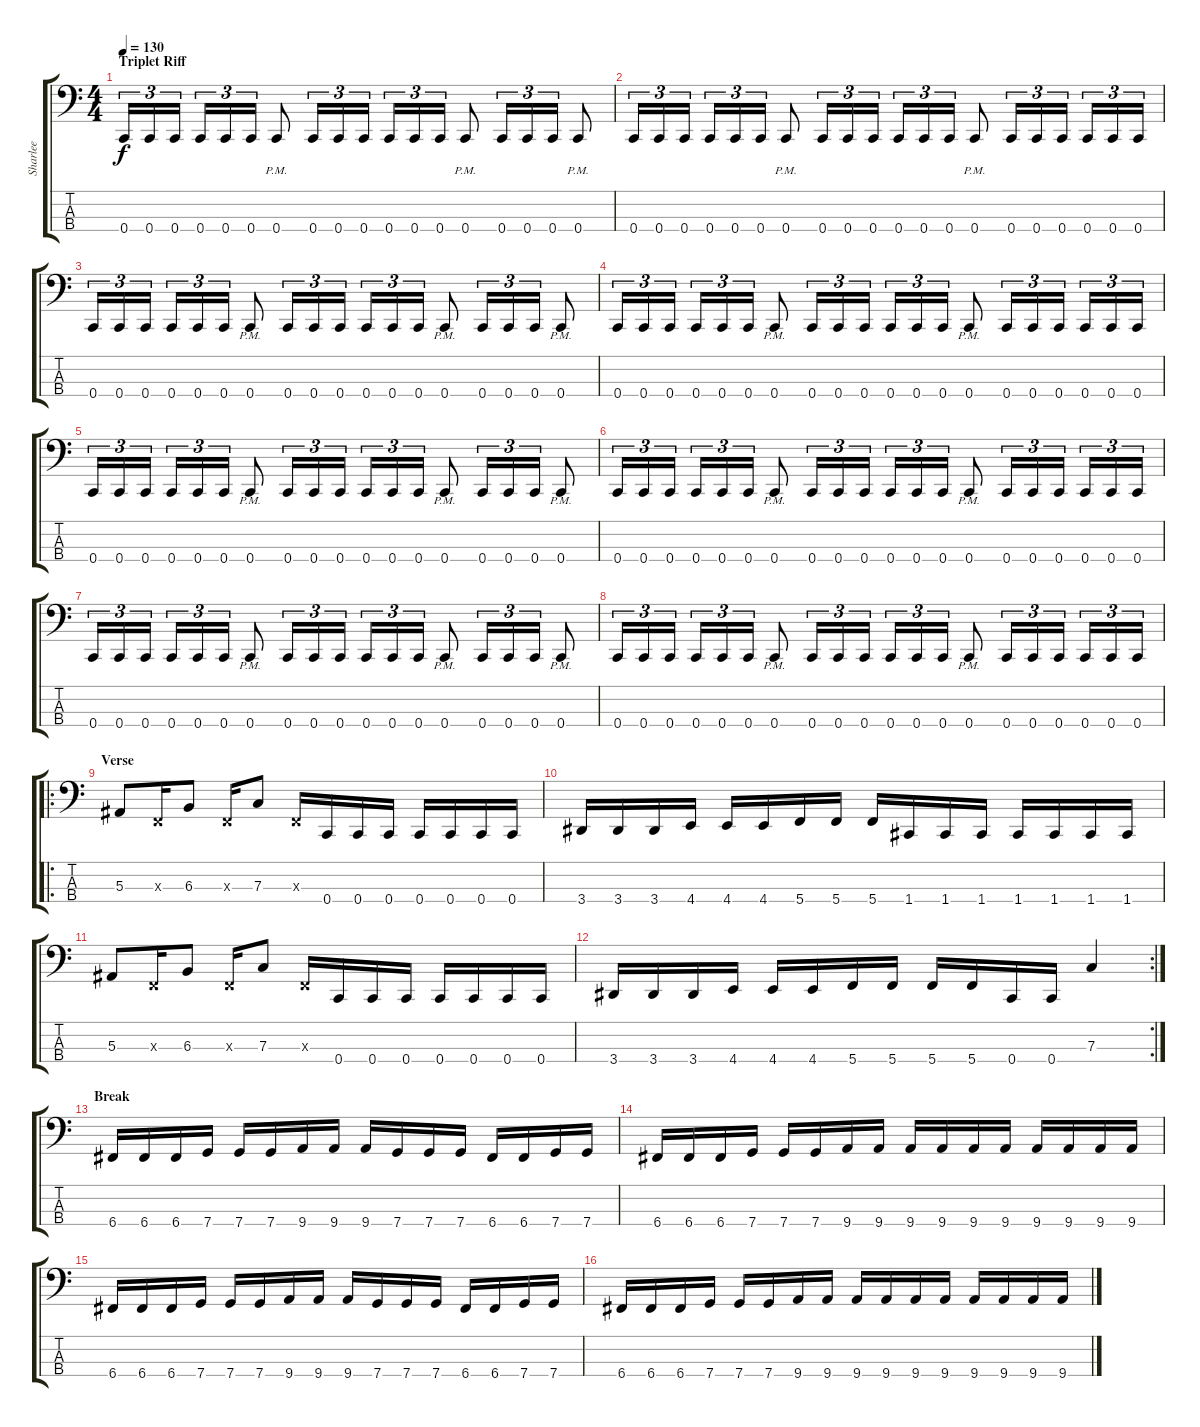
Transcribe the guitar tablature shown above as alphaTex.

\track ("Sharlee" "Sharlee") {instrument electricbasspick}
\staff {score tabs}
\tuning (Eb2 Bb1 F1 C1) {hide}
\ts (4 4)
\section ("" "Triplet Riff")
\tempo 130
\clef f4
\ks c
0.4.16{tu (3 2) dy f} 0.4.16{tu (3 2)} 0.4.16{tu (3 2)} 0.4.16{tu (3 2)} 0.4.16{tu (3 2)} 0.4.16{tu (3 2)} 0.4{pm}.8 0.4.16{tu (3 2)} 0.4.16{tu (3 2)} 0.4.16{tu (3 2)} 0.4.16{tu (3 2)} 0.4.16{tu (3 2)} 0.4.16{tu (3 2)} 0.4{pm}.8 0.4.16{tu (3 2)} 0.4.16{tu (3 2)} 0.4.16{tu (3 2)} 0.4{pm}.8 |
0.4.16{tu (3 2)} 0.4.16{tu (3 2)} 0.4.16{tu (3 2)} 0.4.16{tu (3 2)} 0.4.16{tu (3 2)} 0.4.16{tu (3 2)} 0.4{pm}.8 0.4.16{tu (3 2)} 0.4.16{tu (3 2)} 0.4.16{tu (3 2)} 0.4.16{tu (3 2)} 0.4.16{tu (3 2)} 0.4.16{tu (3 2)} 0.4{pm}.8 0.4.16{tu (3 2)} 0.4.16{tu (3 2)} 0.4.16{tu (3 2)} 0.4.16{tu (3 2)} 0.4.16{tu (3 2)} 0.4.16{tu (3 2)} |
0.4.16{tu (3 2)} 0.4.16{tu (3 2)} 0.4.16{tu (3 2)} 0.4.16{tu (3 2)} 0.4.16{tu (3 2)} 0.4.16{tu (3 2)} 0.4{pm}.8 0.4.16{tu (3 2)} 0.4.16{tu (3 2)} 0.4.16{tu (3 2)} 0.4.16{tu (3 2)} 0.4.16{tu (3 2)} 0.4.16{tu (3 2)} 0.4{pm}.8 0.4.16{tu (3 2)} 0.4.16{tu (3 2)} 0.4.16{tu (3 2)} 0.4{pm}.8 |
0.4.16{tu (3 2)} 0.4.16{tu (3 2)} 0.4.16{tu (3 2)} 0.4.16{tu (3 2)} 0.4.16{tu (3 2)} 0.4.16{tu (3 2)} 0.4{pm}.8 0.4.16{tu (3 2)} 0.4.16{tu (3 2)} 0.4.16{tu (3 2)} 0.4.16{tu (3 2)} 0.4.16{tu (3 2)} 0.4.16{tu (3 2)} 0.4{pm}.8 0.4.16{tu (3 2)} 0.4.16{tu (3 2)} 0.4.16{tu (3 2)} 0.4.16{tu (3 2)} 0.4.16{tu (3 2)} 0.4.16{tu (3 2)} |
0.4.16{tu (3 2)} 0.4.16{tu (3 2)} 0.4.16{tu (3 2)} 0.4.16{tu (3 2)} 0.4.16{tu (3 2)} 0.4.16{tu (3 2)} 0.4{pm}.8 0.4.16{tu (3 2)} 0.4.16{tu (3 2)} 0.4.16{tu (3 2)} 0.4.16{tu (3 2)} 0.4.16{tu (3 2)} 0.4.16{tu (3 2)} 0.4{pm}.8 0.4.16{tu (3 2)} 0.4.16{tu (3 2)} 0.4.16{tu (3 2)} 0.4{pm}.8 |
0.4.16{tu (3 2)} 0.4.16{tu (3 2)} 0.4.16{tu (3 2)} 0.4.16{tu (3 2)} 0.4.16{tu (3 2)} 0.4.16{tu (3 2)} 0.4{pm}.8 0.4.16{tu (3 2)} 0.4.16{tu (3 2)} 0.4.16{tu (3 2)} 0.4.16{tu (3 2)} 0.4.16{tu (3 2)} 0.4.16{tu (3 2)} 0.4{pm}.8 0.4.16{tu (3 2)} 0.4.16{tu (3 2)} 0.4.16{tu (3 2)} 0.4.16{tu (3 2)} 0.4.16{tu (3 2)} 0.4.16{tu (3 2)} |
0.4.16{tu (3 2)} 0.4.16{tu (3 2)} 0.4.16{tu (3 2)} 0.4.16{tu (3 2)} 0.4.16{tu (3 2)} 0.4.16{tu (3 2)} 0.4{pm}.8 0.4.16{tu (3 2)} 0.4.16{tu (3 2)} 0.4.16{tu (3 2)} 0.4.16{tu (3 2)} 0.4.16{tu (3 2)} 0.4.16{tu (3 2)} 0.4{pm}.8 0.4.16{tu (3 2)} 0.4.16{tu (3 2)} 0.4.16{tu (3 2)} 0.4{pm}.8 |
0.4.16{tu (3 2)} 0.4.16{tu (3 2)} 0.4.16{tu (3 2)} 0.4.16{tu (3 2)} 0.4.16{tu (3 2)} 0.4.16{tu (3 2)} 0.4{pm}.8 0.4.16{tu (3 2)} 0.4.16{tu (3 2)} 0.4.16{tu (3 2)} 0.4.16{tu (3 2)} 0.4.16{tu (3 2)} 0.4.16{tu (3 2)} 0.4{pm}.8 0.4.16{tu (3 2)} 0.4.16{tu (3 2)} 0.4.16{tu (3 2)} 0.4.16{tu (3 2)} 0.4.16{tu (3 2)} 0.4.16{tu (3 2)} |
\ro
\section ("" "Verse")
5.3.8 0.3{x}.16 6.3.8 0.3{x}.16 7.3.8 0.3{x}.16 0.4.16 0.4.16 0.4.16 0.4.16 0.4.16 0.4.16 0.4.16 |
3.4.16 3.4.16 3.4.16 4.4.16 4.4.16 4.4.16 5.4.16 5.4.16 5.4.16 1.4.16 1.4.16 1.4.16 1.4.16 1.4.16 1.4.16 1.4.16 |
5.3.8 0.3{x}.16 6.3.8 0.3{x}.16 7.3.8 0.3{x}.16 0.4.16 0.4.16 0.4.16 0.4.16 0.4.16 0.4.16 0.4.16 |
\rc 2
3.4.16 3.4.16 3.4.16 4.4.16 4.4.16 4.4.16 5.4.16 5.4.16 5.4.16 5.4.16 0.4.16 0.4.16 7.3.4 |
\section ("" "Break")
6.4.16 6.4.16 6.4.16 7.4.16 7.4.16 7.4.16 9.4.16 9.4.16 9.4.16 7.4.16 7.4.16 7.4.16 6.4.16 6.4.16 7.4.16 7.4.16 |
6.4.16 6.4.16 6.4.16 7.4.16 7.4.16 7.4.16 9.4.16 9.4.16 9.4.16 9.4.16 9.4.16 9.4.16 9.4.16 9.4.16 9.4.16 9.4.16 |
6.4.16 6.4.16 6.4.16 7.4.16 7.4.16 7.4.16 9.4.16 9.4.16 9.4.16 7.4.16 7.4.16 7.4.16 6.4.16 6.4.16 7.4.16 7.4.16 |
6.4.16 6.4.16 6.4.16 7.4.16 7.4.16 7.4.16 9.4.16 9.4.16 9.4.16 9.4.16 9.4.16 9.4.16 9.4.16 9.4.16 9.4.16 9.4.16
